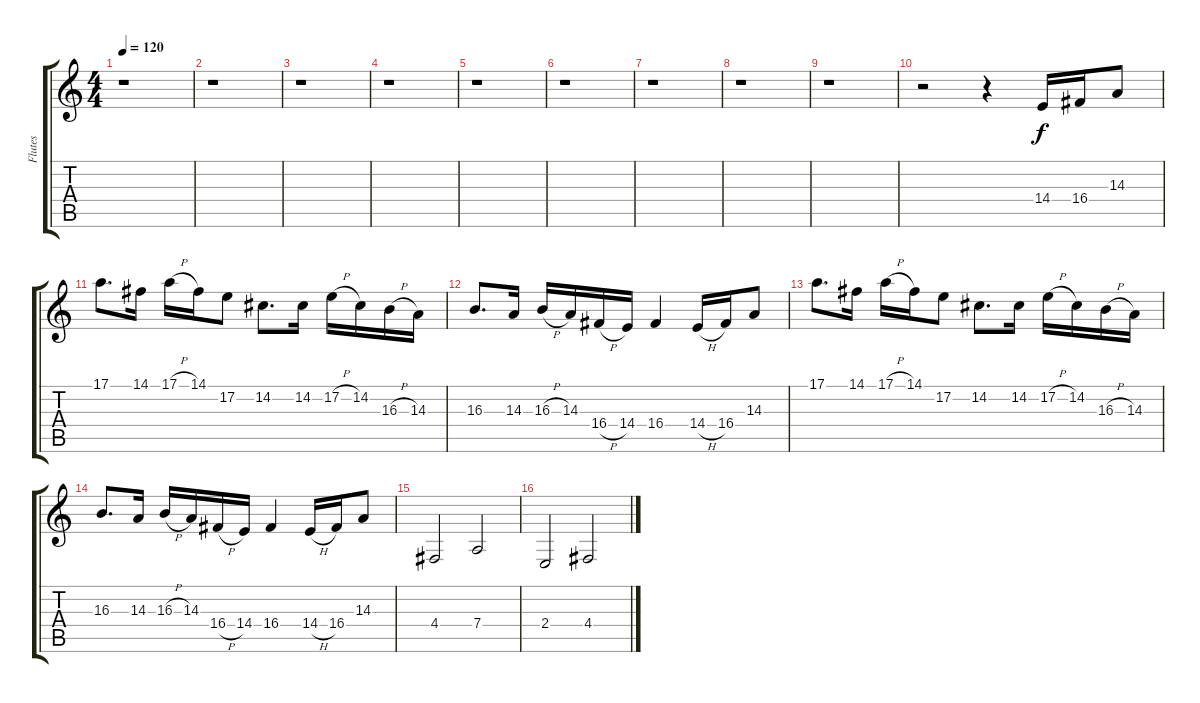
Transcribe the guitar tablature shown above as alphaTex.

\track ("Flutes" "Flutes") {instrument flute}
\staff {score tabs}
\tuning (E4 B3 G3 D3 A2 E2) {hide}
\ts (4 4)
\tempo 120
\clef g2
\ks c
r.1{dy f} |
r.1 |
r.1 |
r.1 |
r.1 |
r.1 |
r.1 |
r.1 |
r.1 |
r.2 r.4 14.4.16 16.4.16 14.3.8 |
17.1.8{d} 14.1.16 17.1{h}.16 14.1.16 17.2.8 14.2.8{d} 14.2.16 17.2{h}.16 14.2.16 16.3{h}.16 14.3.16 |
16.3.8{d} 14.3.16 16.3{h}.16 14.3.16 16.4{h}.16 14.4.16 16.4.4 14.4{h}.16 16.4.16 14.3.8 |
17.1.8{d} 14.1.16 17.1{h}.16 14.1.16 17.2.8 14.2.8{d} 14.2.16 17.2{h}.16 14.2.16 16.3{h}.16 14.3.16 |
16.3.8{d} 14.3.16 16.3{h}.16 14.3.16 16.4{h}.16 14.4.16 16.4.4 14.4{h}.16 16.4.16 14.3.8 |
4.4.2 7.4.2 |
2.4.2 4.4.2
